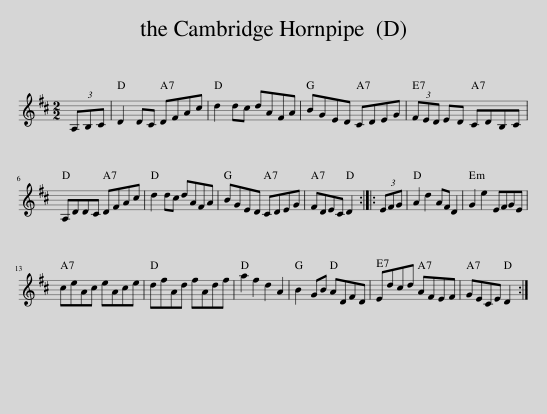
X:1
L:1/8
M:2/2
I:linebreak $
K:D
V:1 treble
V:1
 (3A,B,C | D2 DC DFAc | d2 dc dAFA | BGED CDEG | (3FED ED CDB,C |$ %5
 A,DDC DFAc | d2 dc dAFA | BGED CDEG | FDEC D2 :: (3EFG | %10
 A2 d2 AF D2 | G2 e2 EFGE |$ ceAc eAce | dfAd fAdf | a2 f2 d2 A2 | %15
 B2 GB ADFD | Edcd AFEF | GECE D2 :| %18
